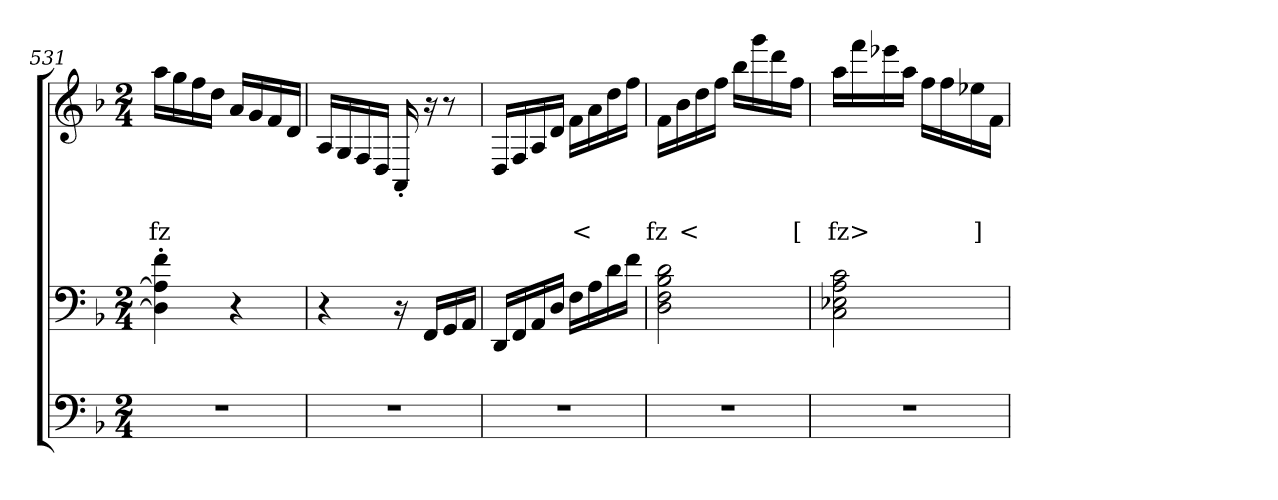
**kern	**kern	**kern	**text	**text
*part3	*part2	*part1	*part1	*part1
*staff3	*staff2	*staff1	*staff1	*staff1
*clefF4	*clefF4	*clefG2	*	*
*k[b-]	*k[b-]	*k[b-]	*	*
*M2/4	*M2/4	*M2/4	*	*
=531	=531	=531	=531	=531
2r	4f'> 4A]'> 4D]'>	16aaLL	.	fz
.	.	16gg	.	.
.	.	16ff	.	.
.	.	16ddJJ	.	.
.	4r	16aLL	.	.
.	.	16g	.	.
.	.	16f	.	.
.	.	16dJJ	.	.
=532	=532	=532	=532	=532
2r	4r	16ALL	.	.
.	.	16G	.	.
.	.	16F	.	.
.	.	16DJJ	.	.
.	16r	16AA'>	.	.
.	16FFLL	16r	.	.
.	16GG	8r	.	.
.	16AAJJ	.	.	.
=533	=533	=533	=533	=533
2r	16DDLL	16D/LL	.	.
.	16FF	16F/	.	.
.	16AA	16A/	.	.
.	16DJJ	16d\JJ	.	.
.	16FLL	16fLL	.	<
.	16A	16a	.	.
.	16d	16dd	.	.
.	16fJJ	16ffJJ	.	.
=534	=534	=534	=534	=534
2r	2d 2B- 2F 2D	16fLL	.	fz
.	.	16b-	.	<
.	.	16dd	.	.
.	.	16ffJJ	.	.
.	.	16bb-LL	.	.
.	.	16ggg	.	.
.	.	16ddd	.	.
.	.	16ffJJ	.	[
=535	=535	=535	=535	=535
2r	2c 2A 2E-X 2C	16aaLL	.	fz>
.	.	16fff	.	.
.	.	16eee-X	.	.
.	.	16aaJJ	.	.
.	.	16ffLL	.	.
.	.	16ff	.	.
.	.	16ee-	.	]
.	.	16fJJ	.	.
=	=	=	=	=
*-	*-	*-	*-	*-
